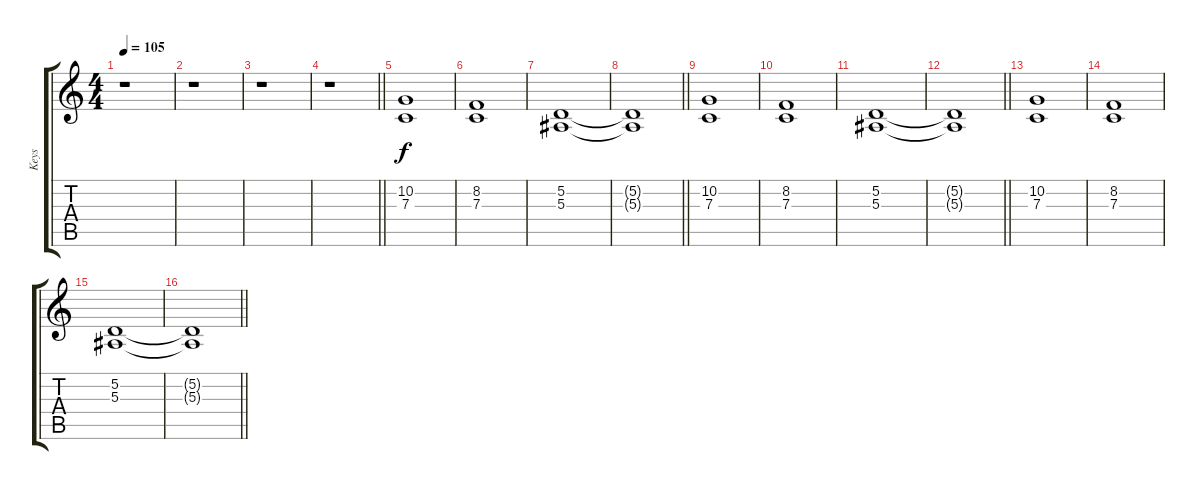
\track ("Keys" "Keys") {instrument stringensemble1}
\staff {score tabs}
\tuning (D4 A3 F3 C3 G2 C2) {hide}
\ts (4 4)
\section ("" "")
\tempo 105
\clef g2
\ks c
r.1{dy f} |
r.1 |
r.1 |
\barLineRight lightlight
r.1 |
\section ("" "")
(10.2 7.3).1 |
(8.2 7.3).1 |
(5.2 5.3).1 |
\barLineRight lightlight
(5.2{t} 5.3{t}).1 |
\section ("" "")
(10.2 7.3).1 |
(8.2 7.3).1 |
(5.2 5.3).1 |
\barLineRight lightlight
(5.2{t} 5.3{t}).1 |
\section ("" "")
(10.2 7.3).1 |
(8.2 7.3).1 |
(5.2 5.3).1 |
\barLineRight lightlight
(5.2{t} 5.3{t}).1
